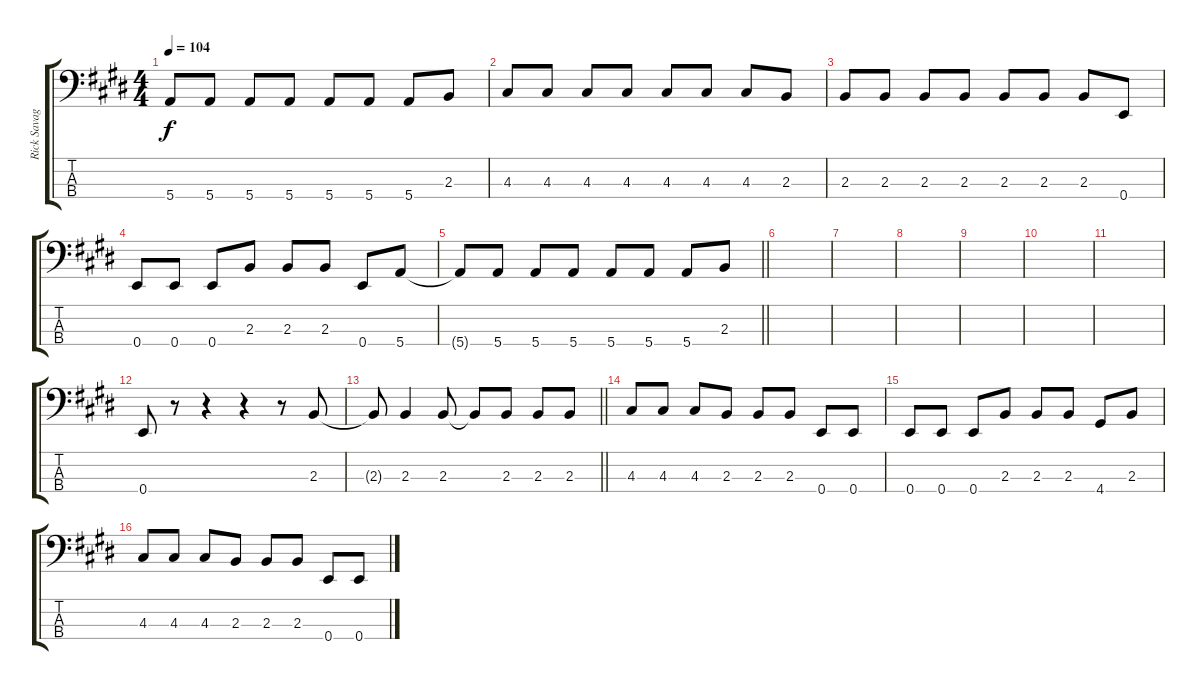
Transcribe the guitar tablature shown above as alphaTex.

\track ("Rick Savage" "Rick Savag") {instrument electricbassfinger}
\staff {score tabs}
\tuning (G2 D2 A1 E1) {hide}
\ts (4 4)
\tempo 104
\clef f4
\ks e
5.4{t}.8{dy f} 5.4.8 5.4.8 5.4.8 5.4.8 5.4.8 5.4.8 2.3.8 |
4.3.8 4.3.8 4.3.8 4.3.8 4.3.8 4.3.8 4.3.8 2.3.8 |
2.3.8 2.3.8 2.3.8 2.3.8 2.3.8 2.3.8 2.3.8 0.4.8 |
0.4.8 0.4.8 0.4.8 2.3.8 2.3.8 2.3.8 0.4.8 5.4.8 |
\barLineRight lightlight
5.4{t}.8 5.4.8 5.4.8 5.4.8 5.4.8 5.4.8 5.4.8 2.3.8 |
|
|
|
|
|
|
0.4.8 r.8 r.4 r.4 r.8 2.3.8 |
\barLineRight lightlight
2.3{t}.8 2.3.4 2.3.8 2.3{t}.8 2.3.8 2.3.8 2.3.8 |
4.3.8 4.3.8 4.3.8 2.3.8 2.3.8 2.3.8 0.4.8 0.4.8 |
0.4.8 0.4.8 0.4.8 2.3.8 2.3.8 2.3.8 4.4.8 2.3.8 |
4.3.8 4.3.8 4.3.8 2.3.8 2.3.8 2.3.8 0.4.8 0.4.8
